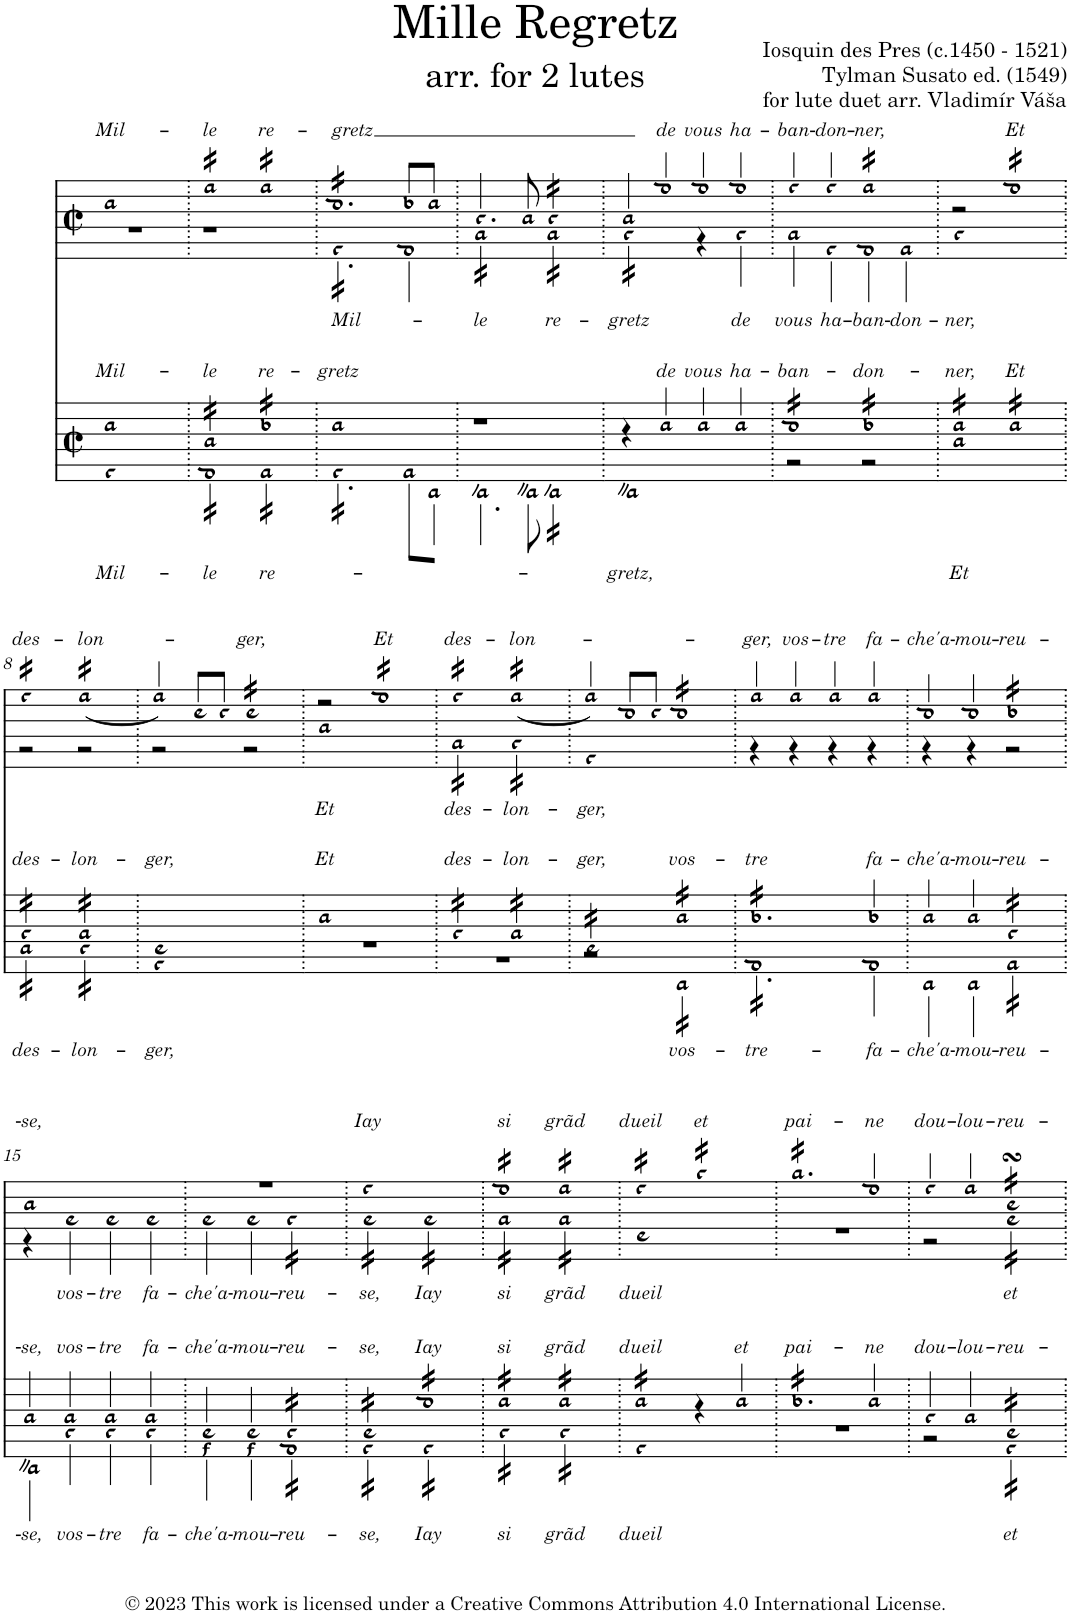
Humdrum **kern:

**kern	**text	**kern	**text
*part2	*part2	*part1	*part1
*staff2	*staff2	*staff1	*staff1
*I"Desítistrunná loutna	*	*I"Desítistrunná loutna	*
*stria6	*	*stria6	*
*k[b-]	*	*k[b-]	*
*M2/2	*	*M2/2	*
*met(c|)	*	*met(c|)	*
=1	=1	=1	=1
!	!LO:LY:a	!	!
*^	*	*	*
!	!	!LO:LY:b	!	!LO:LY:a
*	*	*	*^	*
1A	1AA	Mil-	1A	1r	Mil-
=2.	=2.	=2.	=2.	=2.	=2.
!	!	!LO:LY:a	!	!	!
!	!	!LO:LY:b	!	!	!LO:LY:a
2F/	2BB-\	-le	2d/	1r	-le
!	!	!LO:LY:a	!	!	!
!	!	!LO:LY:b	!	!	!LO:LY:a
2B-/	2GG\	re-	2d/	.	re-
=3.	=3.	=3.	=3.	=3.	=3.
!	!	!LO:LY:a	!	!	!LO:LY:a
!	!	!	!	!	!LO:LY:b
1A	2.AA\	-gretz	2.c/	2.AA\	Mil-
.	8GG\L	.	8B-/L	4BB-\	.
.	8FF\J	.	8A/J	.	.
=4.	=4.	=4.	=4.	=4.	=4.
!	!	!	!	!	!LO:LY:b
1r	4.EE\	.	4.G/	2C\	-le
.	8DD\	.	8F/	.	.
!	!	!	!	!	!LO:LY:b
.	2EE\	.	2G/	2C\	re-
=5.	=5.	=5.	=5.	=5.	=5.
!	!	!LO:LY:b	!	!	!LO:LY:b
4r	1DD	-gretz,	4F/	2D\	-gretz
!	!	!LO:LY:a	!	!	!LO:LY:a
4A/	.	de	4f/	.	de
!	!	!LO:LY:a	!	!	!LO:LY:a
4A/	.	vous	4f/	4r	vous
!	!	!LO:LY:a	!	!	!LO:LY:a
!	!	!	!	!	!LO:LY:b
4A/	.	ha-	4f/	4D\	de
=6.	=6.	=6.	=6.	=6.	=6.
!	!	!LO:LY:a	!	!	!LO:LY:a
!	!	!	!	!	!LO:LY:b
2c/	2r	-ban-	4e/	4C\	vous
!	!	!	!	!	!LO:LY:a
!	!	!	!	!	!LO:LY:b
.	.	.	4e/	4AA\	ha-
!	!	!LO:LY:a	!	!	!LO:LY:a
!	!	!	!	!	!LO:LY:b
2B-/	2r	-don-	2d/	4BB-\	-ban-
!	!	!	!	!	!LO:LY:b
.	.	.	.	4GG\	-don-
=7.	=7.	=7.	=7.	=7.	=7.
!	!	!LO:LY:a	!	!	!
!	!	!LO:LY:b	!	!	!LO:LY:b
2A/	1F	Et	2r	1D	-ner,
!	!	!LO:LY:a	!	!	!LO:LY:a
2A/	.	Et	2f/	.	Et
!!LO:LB:g=z	!!
=8.	=8.	=8.	=8.	=8.	=8.
!	!	!LO:LY:a	!	!	!
!	!	!LO:LY:b	!	!	!LO:LY:a
2G/	2C\	des-	2e/	2r	des-
!	!	!LO:LY:a	!	!	!
!	!	!LO:LY:b	!	!	!LO:LY:a
2F/	2D\	-lon-	[<2d/	2r	-lon-
=9.	=9.	=9.	=9.	=9.	=9.
!	!	!LO:LY:a	!	!	!
!	!	!LO:LY:b	!	!	!
1E	1AA	-ger,	4d/]	2r	.
.	.	.	8c#X/L	.	.
.	.	.	8Bn/J	.	.
!	!	!	!	!	!LO:LY:a
.	.	.	2c#/	2r	-ger,
=10.	=10.	=10.	=10.	=10.	=10.
!	!	!LO:LY:a	!	!	!LO:LY:b
1A	1r	Et	2r	1F	Et
!	!	!	!	!	!LO:LY:a
.	.	.	2f/	.	Et
=11.	=11.	=11.	=11.	=11.	=11.
!	!	!LO:LY:a	!	!	!LO:LY:a
!	!	!	!	!	!LO:LY:b
2G/	1r	des-	2e/	2C\	des-
!	!	!LO:LY:a	!	!	!LO:LY:a
!	!	!	!	!	!LO:LY:b
2F/	.	-lon-	[<2d/	2D\	-lon-
=12.	=12.	=12.	=12.	=12.	=12.
!	!	!LO:LY:a	!	!	!LO:LY:b
2E/	2r	-ger,	4d/]	1AA	-ger,
.	.	.	8cn/L	.	.
.	.	.	8Bn/J	.	.
!	!	!LO:LY:a	!	!	!
!	!	!LO:LY:b	!	!	!
2A/	2FF\	vos-	2c/	.	.
=13.	=13.	=13.	=13.	=13.	=13.
!	!	!LO:LY:a	!	!	!
!	!	!LO:LY:b	!	!	!LO:LY:a
2.B-/	2.BB-\	-tre-	4d/	4r	-ger,
!	!	!	!	!	!LO:LY:a
.	.	.	4d/	4r	vos-
!	!	!	!	!	!LO:LY:a
.	.	.	4d/	4r	-tre
!	!	!LO:LY:a	!	!	!
!	!	!LO:LY:b	!	!	!LO:LY:a
4B-/	4BB-\	-fa-	4d/	4r	fa-
=14.	=14.	=14.	=14.	=14.	=14.
!	!	!LO:LY:a	!	!	!
!	!	!LO:LY:b	!	!	!LO:LY:a
4A/	4FF\	-che'a-	4c/	4r	-che'a-
!	!	!LO:LY:a	!	!	!
!	!	!LO:LY:b	!	!	!LO:LY:a
4A/	4FF\	-mou-	4c/	4r	-mou-
!	!	!LO:LY:a	!	!	!
!	!	!LO:LY:b	!	!	!LO:LY:a
2G/	2GG\	-reu-	2B-/	2r	-reu-
!!LO:LB:g=z	!!
=15.	=15.	=15.	=15.	=15.	=15.
!	!	!LO:LY:a	!	!	!
!	!	!LO:LY:b	!	!	!LO:LY:a
4F/	4DD\	-se,	1A	4r	-se,
!	!	!LO:LY:a	!	!	!
!	!	!LO:LY:b	!	!	!LO:LY:b
4F/	4D\	vos-	.	4A\	vos-
!	!	!LO:LY:a	!	!	!
!	!	!LO:LY:b	!	!	!LO:LY:b
4F/	4D\	-tre	.	4A\	-tre
!	!	!LO:LY:a	!	!	!
!	!	!LO:LY:b	!	!	!LO:LY:b
4F/	4D\	fa-	.	4A\	fa-
=16.	=16.	=16.	=16.	=16.	=16.
!	!	!LO:LY:a	!	!	!
!	!	!LO:LY:b	!	!	!LO:LY:b
4E/	4C\	-che'a-	1r	4A\	-che'a-
!	!	!LO:LY:a	!	!	!
!	!	!LO:LY:b	!	!	!LO:LY:b
4E/	4C\	-mou-	.	4A\	-mou-
!	!	!LO:LY:a	!	!	!
!	!	!LO:LY:b	!	!	!LO:LY:b
2D/	2BB-\	-reu-	.	2G\	-reu-
=17.	=17.	=17.	=17.	=17.	=17.
!	!	!LO:LY:a	!	!	!
!	!	!LO:LY:b	!	!	!LO:LY:a
!	!	!	!	!	!LO:LY:b
2E/	2AA\	-se,	1e	2A\	-se,
!	!	!LO:LY:a	!	!	!
!	!	!LO:LY:b	!	!	!LO:LY:b
2c/	2AA\	Iay	.	2A\	Iay
=18.	=18.	=18.	=18.	=18.	=18.
!	!	!LO:LY:a	!	!	!
!	!	!LO:LY:b	!	!	!LO:LY:a
!	!	!	!	!	!LO:LY:b
2A/	2D\	si	2f/	2F\	si
!	!	!LO:LY:a	!	!	!
!	!	!LO:LY:b	!	!	!LO:LY:a
!	!	!	!	!	!LO:LY:b
2A/	2D\	grãd	2d/	2F\	grãd
=19.	=19.	=19.	=19.	=19.	=19.
!	!	!LO:LY:a	!	!	!
!	!	!LO:LY:b	!	!	!LO:LY:a
!	!	!	!	!	!LO:LY:b
2A/	1AA	dueil	2e/	1E	dueil
!	!	!	!	!	!LO:LY:a
4r	.	.	2a/	.	et
!	!	!LO:LY:a	!	!	!
4A/	.	et	.	.	.
=20.	=20.	=20.	=20.	=20.	=20.
!	!	!LO:LY:a	!	!	!LO:LY:a
2.B-/	1r	pai-	2.g/	1r	pai-
!	!	!LO:LY:a	!	!	!LO:LY:a
4A/	.	-ne	4f/	.	-ne
=21.	=21.	=21.	=21.	=21.	=21.
!	!	!LO:LY:a	!	!	!LO:LY:a
4G/	2r	dou-	4e/	2r	dou-
!	!	!LO:LY:a	!	!	!LO:LY:a
4F/	.	-lou-	4d/	.	-lou-
!	!	!LO:LY:a	!	!	!
!	!	!LO:LY:b	!	!	!LO:LY:a
!	!	!	!	!	!LO:LY:b
2E/	2AA\	et	2c#XsSsS/	2A\	et
*v	*v	*	*	*	*
*	*	*v	*v	*
=.	=.	=.	=.
*-	*-	*-	*-
